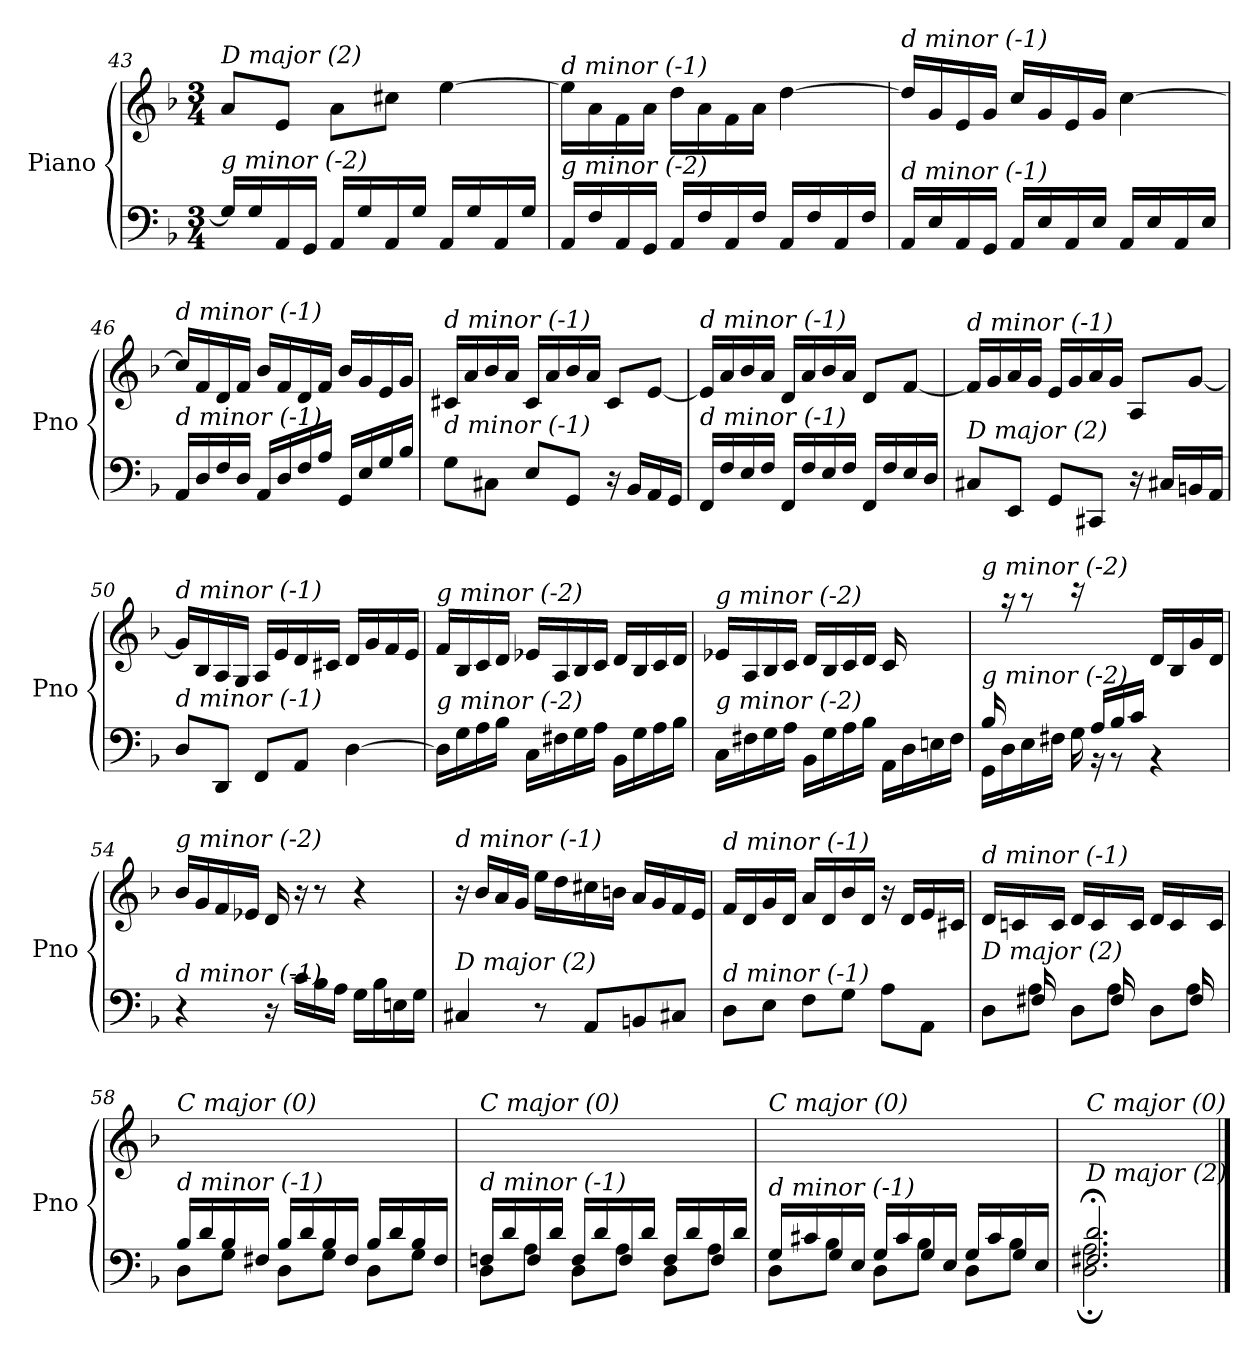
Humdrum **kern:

**kern	**kern
*part1	*part1
*staff2	*staff1
*I"Piano	*
*I'Pno	*
*clefF4	*clefG2
*k[b-]	*k[b-]
*M3/4	*M3/4
=43	=43
!	!LO:TX:i:t=D major (2)
!LO:TX:i:t=g minor (-2)	!
16G/LL]	8a/L
16G/	.
16AA/	8e/J
16GG/JJ	.
16AA/LL	8a\L
16G/	.
16AA/	8cc#X\J
16G/JJ	.
16AA/LL	[4ee\
16G/	.
16AA/	.
16G/JJ	.
=44	=44
!	!LO:TX:i:t=d minor (-1)
!LO:TX:i:t=g minor (-2)	!
16AA/LL	16ee\LL]
16F/	16a\
16AA/	16f\
16GG/JJ	16a\JJ
16AA/LL	16dd\LL
16F/	16a\
16AA/	16f\
16F/JJ	16a\JJ
16AA/LL	[4dd\
16F/	.
16AA/	.
16F/JJ	.
!!LO:PB:g=z
=45	=45
!	!LO:TX:i:t=d minor (-1)
!LO:TX:i:t=d minor (-1)	!
16AA/LL	16dd/LL]
16E/	16g/
16AA/	16e/
16GG/JJ	16g/JJ
16AA/LL	16cc/LL
16E/	16g/
16AA/	16e/
16E/JJ	16g/JJ
16AA/LL	[4cc\
16E/	.
16AA/	.
16E/JJ	.
=46	=46
!	!LO:TX:i:t=d minor (-1)
!LO:TX:i:t=d minor (-1)	!
16AA/LL	16cc/LL]
16D/	16f/
16F/	16d/
16D/JJ	16f/JJ
16AA/LL	16b-/LL
16D/	16f/
16F/	16d/
16A/JJ	16f/JJ
16GG/LL	16b-/LL
16E/	16g/
16G/	16e/
16B-/JJ	16g/JJ
=47	=47
!	!LO:TX:i:t=d minor (-1)
!LO:TX:i:t=d minor (-1)	!
8G\L	16c#X/LL
.	16a/
8C#X\J	16b-/
.	16a/JJ
8E/L	16c#/LL
.	16a/
8GG/J	16b-/
.	16a/JJ
16r	8c#/L
16BB-/LL	.
16AA/	[8e/J
16GG/JJ	.
=48	=48
!	!LO:TX:i:t=d minor (-1)
!LO:TX:i:t=d minor (-1)	!
16FF/LL	16e/LL]
16F/	16a/
16E/	16b-/
16F/JJ	16a/JJ
16FF/LL	16d/LL
16F/	16a/
16E/	16b-/
16F/JJ	16a/JJ
16FF/LL	8d/L
16F/	.
16E/	[8f/J
16D/JJ	.
!!LO:LB:g=z
=49	=49
!	!LO:TX:i:t=d minor (-1)
!LO:TX:i:t=D major (2)	!
8C#X/L	16f/LL]
.	16g/
8EE/J	16a/
.	16g/JJ
8GG/L	16e/LL
.	16g/
8CC#X/J	16a/
.	16g/JJ
16r	8A/L
16C#X/LL	.
16BBn/	[8g/J
16AA/JJ	.
=50	=50
!	!LO:TX:i:t=d minor (-1)
!LO:TX:i:t=d minor (-1)	!
8D/L	16g/LL]
.	16B-/
8DD/J	16A/
.	16G/JJ
8FF/L	16A/LL
.	16e/
8AA/J	16d/
.	16c#X/JJ
[4D\	16d/LL
.	16g/
.	16f/
.	16e/JJ
=51	=51
!	!LO:TX:i:t=g minor (-2)
!LO:TX:i:t=g minor (-2)	!
16D\LL]	16f/LL
16G\	16B-/
16A\	16c/
16B-\JJ	16d/JJ
16C\LL	16e-X/LL
16F#X\	16A/
16G\	16B-/
16A\JJ	16c/JJ
16BB-\LL	16d/LL
16G\	16B-/
16A\	16c/
16B-\JJ	16d/JJ
=52	=52
*^	*
!	!	!LO:TX:i:t=g minor (-2)
!LO:TX:i:t=g minor (-2)	!	!
2ryy	16C\LL	16e-X/LL
.	16F#X\	16A/
.	16G\	16B-/
.	16A\JJ	16c/JJ
.	16BB-\LL	16d/LL
.	16G\	16B-/
.	16A\	16c/
.	16B-\JJ	16d/JJ
16ryy	16AA\LL	16c/LL
16F#X/	16D\	8.ryy
16G/	16En\	.
16A/JJ	16F#\JJ	.
!!LO:LB:g=z
=53	=53	=53
!	!	!LO:TX:i:t=g minor (-2)
!LO:TX:i:t=g minor (-2)	!	!
16B-/	16GG\LL	16ryy
4ryy	16D\	16raa
.	16E\	8raa
.	16F#X\JJ	.
.	16G\	16rccc
16A/LL	16rBB	8.ryy
16B-/	8rBB	.
16c/JJ	.	.
4ryy	4rBB	16d/LL
.	.	16B-/
.	.	16g/
.	.	16d/JJ
*v	*v	*
=54	=54
!	!LO:TX:i:t=g minor (-2)
!LO:TX:i:t=d minor (-1)	!
4r	16b-/LL
.	16g/
.	16f/
.	16e-X/JJ
16r	16d/
16c\LL	16r
16B-\	8r
16A\JJ	.
16G\LL	4r
16B-\	.
16En\	.
16G\JJ	.
=55	=55
!	!LO:TX:i:t=d minor (-1)
!LO:TX:i:t=D major (2)	!
4C#X/	16r
.	16b-/LL
.	16a/
.	16g/JJ
8r	16ee\LL
.	16dd\
8AA/L	16cc#X\
.	16bn\JJ
8BBn/	16a/LL
.	16g/
8C#X/J	16f/
.	16e/JJ
!!LO:LB:g=z
=56	=56
!	!LO:TX:i:t=d minor (-1)
!LO:TX:i:t=d minor (-1)	!
8D\L	16f/LL
.	16d/
8E\J	16g/
.	16d/JJ
8F\L	16a/LL
.	16d/
8G\J	16b-/
.	16d/JJ
8A\L	16r
.	16d/LL
8AA\J	16e/
.	16c#X/JJ
=57	=57
*^	*
!	!	!LO:TX:i:t=d minor (-1)
!LO:TX:i:t=D major (2)	!	!
8ryy	8D\L	16d/LL
.	.	16cn/
16F#X/	8A\J	16ryy
8.ryy	.	16c/JJ
.	8D\L	16d/LL
.	.	16c/
16F#/	8A\J	16ryy
8.ryy	.	16c/JJ
.	8D\L	16d/LL
.	.	16c/
16F#/	8A\J	16ryy
16ryy	.	16c/JJ
=58	=58	=58
!	!	!LO:TX:i:t=C major (0)
!LO:TX:i:t=d minor (-1)	!	!
16B-/LL	8D\L	2.ryy
16d/	.	.
16B-/	8G\J	.
16F#X/JJ	.	.
16B-/LL	8D\L	.
16d/	.	.
16B-/	8G\J	.
16F#/JJ	.	.
16B-/LL	8D\L	.
16d/	.	.
16B-/	8G\J	.
16F#/JJ	.	.
!!LO:LB:g=z
=59	=59	=59
!	!	!LO:TX:i:t=C major (0)
!LO:TX:i:t=d minor (-1)	!	!
16Fn/LL	8D\L	2.ryy
16d/	.	.
16F/	8A\J	.
16d/JJ	.	.
16F/LL	8D\L	.
16d/	.	.
16F/	8A\J	.
16d/JJ	.	.
16F/LL	8D\L	.
16d/	.	.
16F/	8A\J	.
16d/JJ	.	.
=60	=60	=60
!	!	!LO:TX:i:t=C major (0)
!LO:TX:i:t=d minor (-1)	!	!
16G/LL	8D\L	2.ryy
16c#X/	.	.
16G/	8B-\J	.
16E/JJ	.	.
16G/LL	8D\L	.
16c#/	.	.
16G/	8B-\J	.
16E/JJ	.	.
16G/LL	8D\L	.
16c#/	.	.
16G/	8B-\J	.
16E/JJ	.	.
=61	=61	=61
!	!	!LO:TX:i:t=C major (0)
!LO:TX:i:t=D major (2)	!	!
2.F#X/;< 2.d/;<	2.D\; 2.A\;	2.ryy
*v	*v	*
==	==
*-	*-
